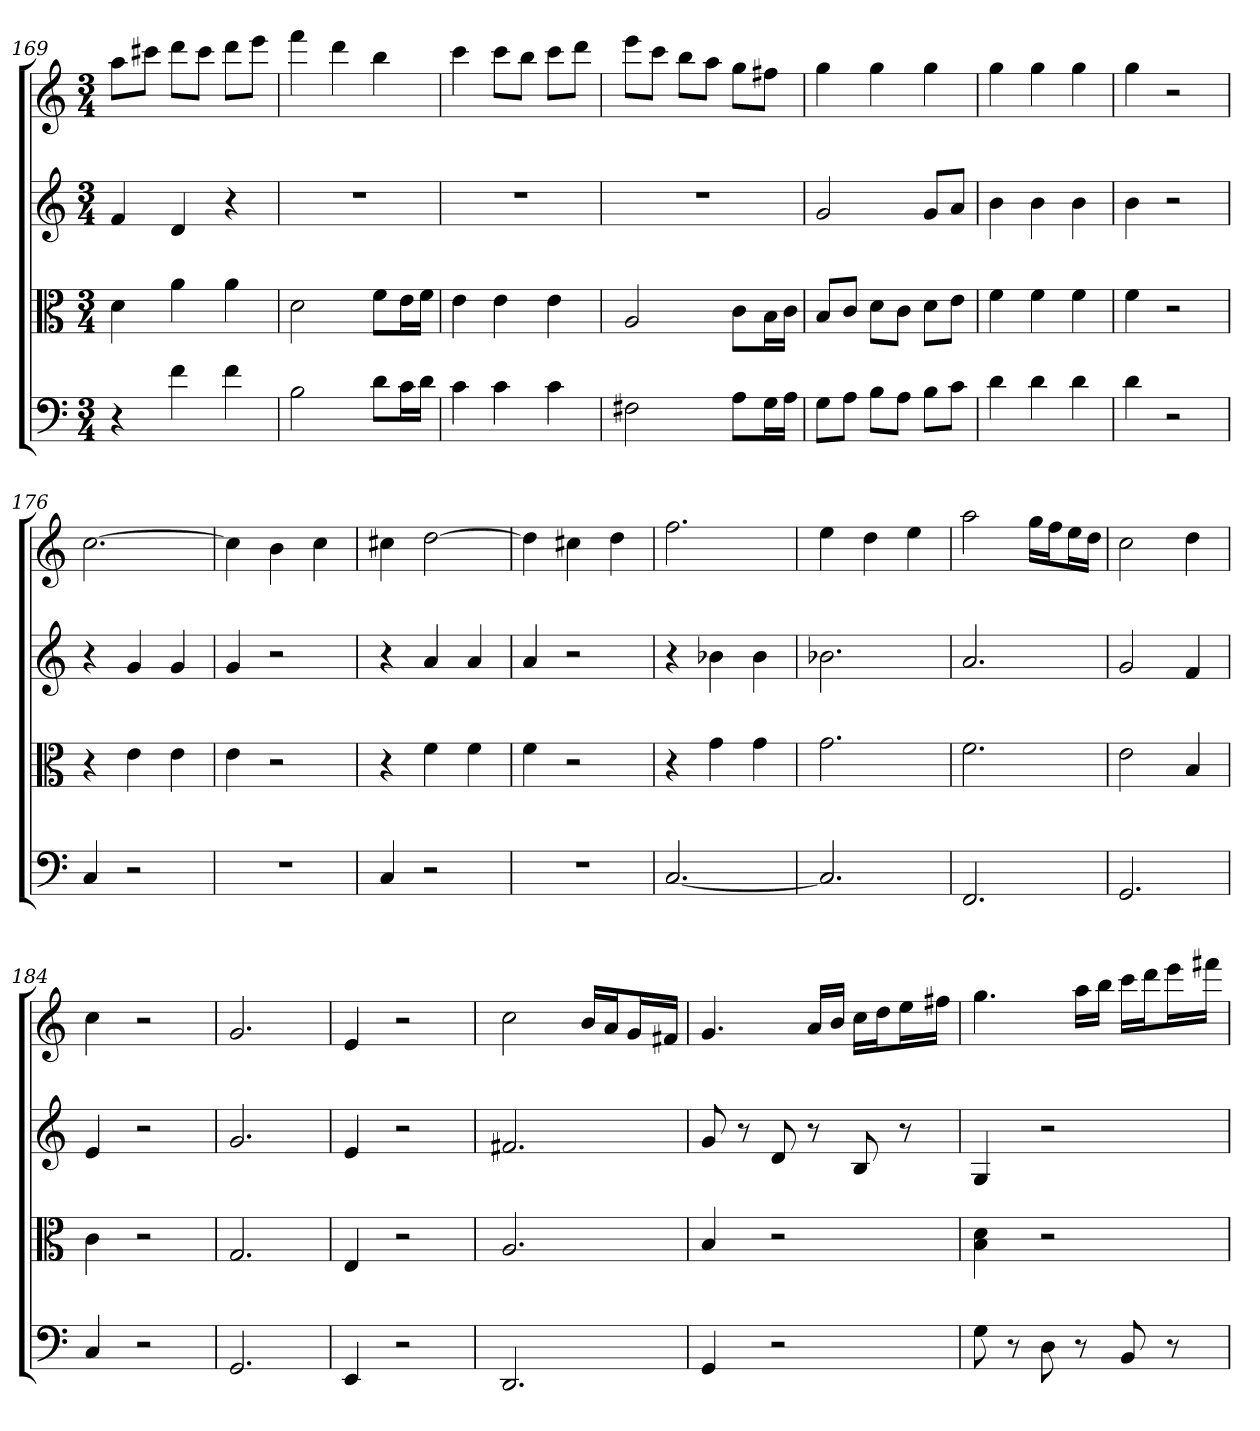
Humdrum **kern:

**kern	**kern	**kern	**kern
*part4	*part3	*part2	*part1
*staff4	*staff3	*staff2	*staff1
*clefF4	*clefC3	*	*
*k[]	*k[]	*k[]	*k[]
*C:	*C:	*C:	*C:
*M3/4	*M3/4	*M3/4	*M3/4
=169	=169	=169	=169
4r	4d	4f	8aaL
.	.	.	8ccc#XJ
4f	4a	4d	8dddL
.	.	.	8ccc#J
4f	4a	4r	8dddL
.	.	.	8eeeJ
=170	=170	=170	=170
2B	2d	2.r	4fff
.	.	.	4ddd
8d\L	8f\L	.	4bb
16c\L	16e\L	.	.
16d\JJ	16f\JJ	.	.
=171	=171	=171	=171
4c	4e	2.r	4ccc
4c	4e	.	8cccL
.	.	.	8bbJ
4c	4e	.	8cccL
.	.	.	8dddJ
=172	=172	=172	=172
2F#X	2A	2.r	8eeeL
.	.	.	8cccJ
.	.	.	8bbL
.	.	.	8aaJ
8A\L	8c\L	.	8ggL
16G\L	16B\L	.	8ff#XJ
16A\JJ	16c\JJ	.	.
=173	=173	=173	=173
8G\L	8B/L	2g	4gg
8A\J	8c/J	.	.
8B\L	8d\L	.	4gg
8A\J	8c\J	.	.
8B\L	8d\L	8gL	4gg
8c\J	8e\J	8aJ	.
=174	=174	=174	=174
4d	4f	4b	4gg
4d	4f	4b	4gg
4d	4f	4b	4gg
=175	=175	=175	=175
4d	4f	4b	4gg
2r	2r	2r	2r
=176	=176	=176	=176
4C	4r	4r	[2.cc
2r	4e	4g	.
.	4e	4g	.
=177	=177	=177	=177
2.r	4e	4g	4cc]
.	2r	2r	4b
.	.	.	4cc
=178	=178	=178	=178
4C	4r	4r	4cc#X
2r	4f	4a	[2dd
.	4f	4a	.
=179	=179	=179	=179
2.r	4f	4a	4dd]
.	2r	2r	4cc#X
.	.	.	4dd
=180	=180	=180	=180
[2.C	4r	4r	2.ff
.	4g	4b-X	.
.	4g	4b-	.
=181	=181	=181	=181
2.C]	2.g	2.b-X	4ee
.	.	.	4dd
.	.	.	4ee
=182	=182	=182	=182
2.FF	2.f	2.a	2aa
.	.	.	16ggLL
.	.	.	16ffJ
.	.	.	16eeL
.	.	.	16ddJJ
=183	=183	=183	=183
2.GG	2e	2g	2cc
.	4B	4f	4dd
=184	=184	=184	=184
4C	4c	4e	4cc
2r	2r	2r	2r
=185	=185	=185	=185
2.GG	2.G	2.g	2.g
=186	=186	=186	=186
4EE	4E	4e	4e
2r	2r	2r	2r
=187	=187	=187	=187
2.DD	2.A	2.f#X	2cc
.	.	.	16bLL
.	.	.	16aJ
.	.	.	16gL
.	.	.	16f#XJJ
=188	=188	=188	=188
4GG	4B	8g	4.g
.	.	8r	.
2r	2r	8d	.
.	.	8r	16aLL
.	.	.	16bJJ
.	.	8B	16ccLL
.	.	.	16ddJ
.	.	8r	16eeL
.	.	.	16ff#XJJ
=189	=189	=189	=189
8G	4B 4d	4G	4.gg
8r	.	.	.
8D	2r	2r	.
8r	.	.	16aaLL
.	.	.	16bbJJ
8BB	.	.	16cccLL
.	.	.	16dddJ
8r	.	.	16eeeL
.	.	.	16fff#XJJ
=	=	=	=
*-	*-	*-	*-
